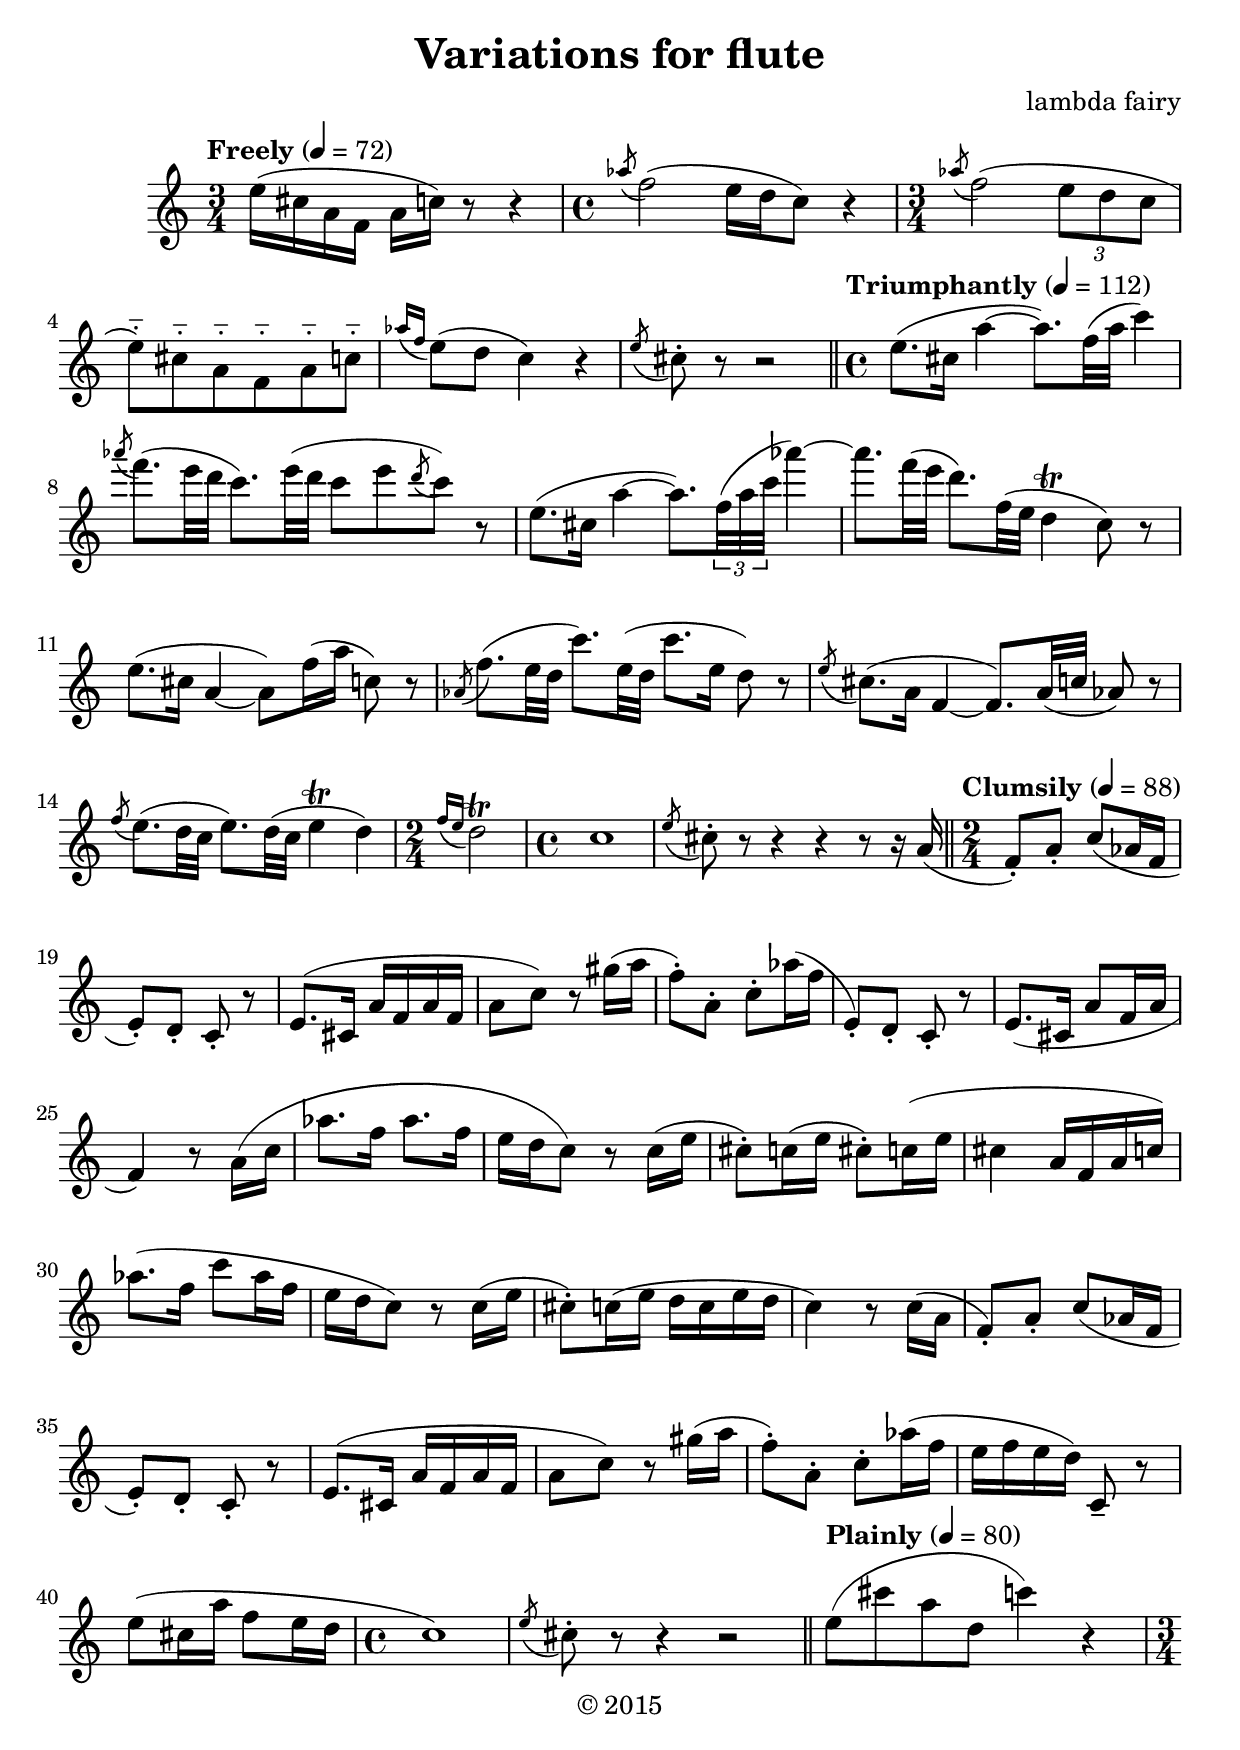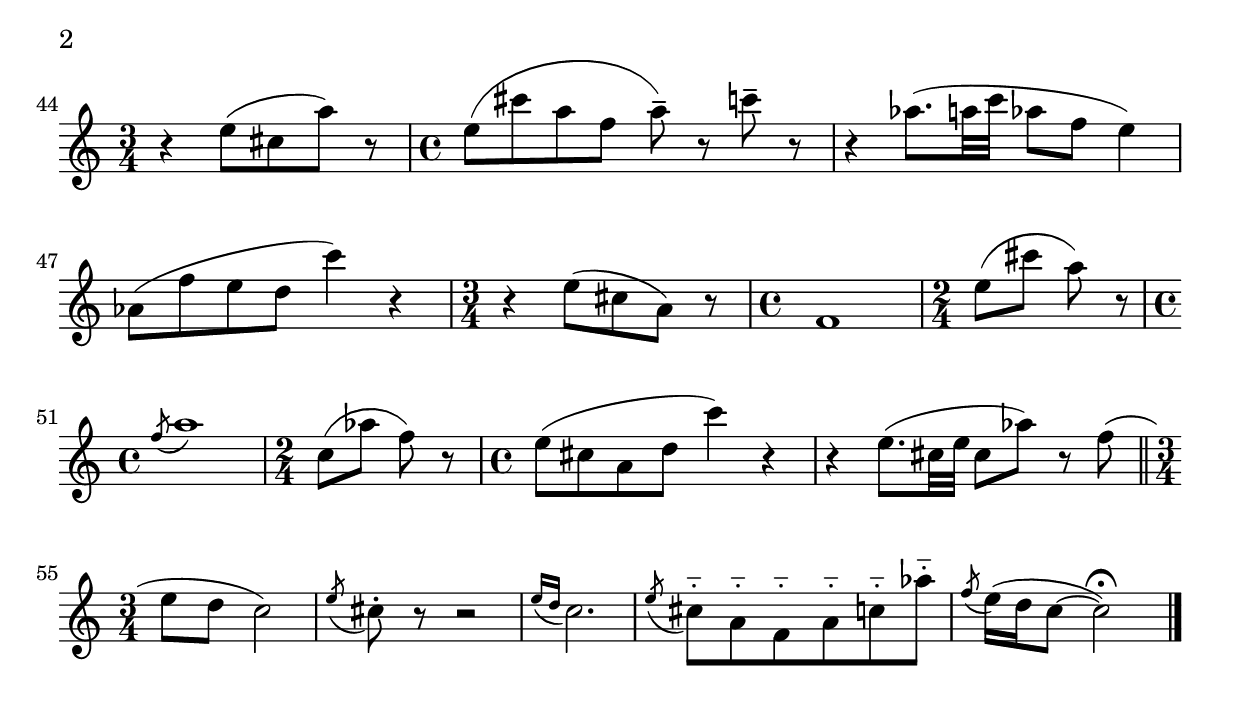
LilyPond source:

\version "2.18.2"

\include "articulate.ly"
\include "shared.ily"

#(set-global-staff-size 23)

\header {
    title = "Variations for flute"
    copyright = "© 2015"
    }

stuff = \relative c'' {
    \tempo "Freely" 4 = 72

    \time 3/4
    | e16( cs a f a c) r8 r4
    \time 4/4
    | \acciaccatura af'8 f2( e16 d c8) r4
    \time 3/4
    | \acciaccatura af'8 f2( \times 2/3 { e8 d c }
    | e-_) cs-_ a-_ f-_ a-_ c-_
    | \acciaccatura { af'16 f } e8( d c4) r
    | \acciaccatura e8 cs-. r r2

    \bar "||"
    \tempo "Triumphantly" 4 = 112

    \time 4/4
    | e8.( cs16 a'4 ~ a8.) f32( a c4)
    | \acciaccatura af'8 f8.( e32 d c8.) e32( d c8 e \acciaccatura d c) r
    | e,8.( cs16 a'4 ~ a8.) \times 2/3 { f32( a c } af'4) ~
    | af8. f32( e d8.) f,32( e d4\trill c8) r

    | e8.( cs16 a4 ~ a8) f'16( a c,8) r
    | \acciaccatura af8 f'8.( e32 d c'8.) e,32( d c'8. e,16 d8) r
    | \acciaccatura e8 cs8.( a16 f4 ~ f8.) a32( c af8) r
    | \acciaccatura f'8 e8.( d32 c e8.) d32( c e4\trill d)
    \time 2/4
    | \acciaccatura { f16 e } d2\trill
    \time 4/4
    | c1
    | \acciaccatura e8 cs-. r r4 r r8 r16

    a16(
    \bar "||"
    \tempo "Clumsily" 4 = 88
    \time 2/4
    | f8)-. a-. c( af16 f e8)-. d-. c-. r
    | e8.( cs16 a' f a f a8 c) r gs'16( a
    | f8)-. a,-. c-. af'16( f e,8)-. d-. c-. r
    | e8.( cs16 a'8 f16 a f4) r8 a16( c

    | af'8. f16 af8. f16 e d c8) r c16( e
    | cs8)-. c16( e cs8)-. c16( e cs4 a16 f a c)
    | af'8.( f16 c'8 af16 f e d c8) r c16( e
    | cs8)-. c16( e d c e d
    | c4) r8

    c16( a
    | f8)-. a-. c( af16 f e8)-. d-. c-. r
    | e8.( cs16 a' f a f a8 c) r gs'16( a
    | f8)-. a,-. c-. af'16( f e f e d) c,8-- r
    | e'( cs16 a' f8 e16 d
    \time 4/4
    | c1)
    | \acciaccatura e8 cs-. r r4 r2

    \bar "||"
    \tempo "Plainly" 4 = 80
    | e8( cs' a d, c'4) r
    \time 3/4
    | r e,8( cs a') r
    \time 4/4
    | e8( cs' a f a--) r c-- r
    | r4 af8.( a32 c af8 f e4)

    | af,8( f' e d c'4) r
    \time 3/4
    | r e,8( cs a) r
    \time 4/4
    | f1
    \time 2/4
    | e'8( cs' a) r
    \time 4/4
    | \acciaccatura f8 a1
    \time 2/4
    | c,8( af' f) r

    \time 4/4
    | e8( cs a d c'4) r
    | r e,8.( cs32 e cs8 af') r f(

    \bar "||"

    \time 3/4
    | e d c2)
    | \acciaccatura e8 cs-. r r2
    | \acciaccatura { e16 d } c2.
    | \acciaccatura e8 cs-_ a-_ f-_ a-_ c-_ af'-_
    | \acciaccatura f8 e16( d c8 ~ c2)\fermata

    \bar "|."

    }

\score {
    \stuff
    \layout { }
    }

\score {
    % \articulate \stuff
    \stuff
    \midi { }
    }
